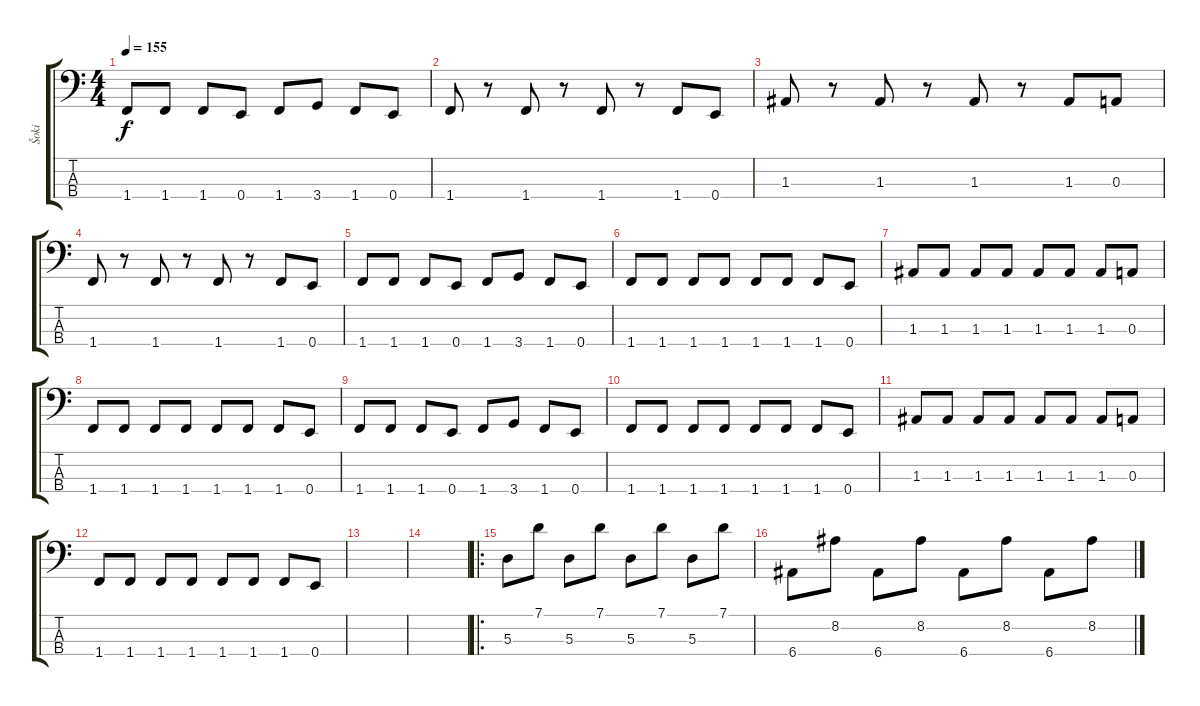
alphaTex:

\track ("Šoki" "Šoki") {instrument electricbassfinger}
\staff {score tabs}
\tuning (G2 D2 A1 E1) {hide}
\ts (4 4)
\tempo 155
\clef f4
\ks c
1.4.8{dy f} 1.4.8 1.4.8 0.4.8 1.4.8 3.4.8 1.4.8 0.4.8 |
1.4.8 r.8 1.4.8 r.8 1.4.8 r.8 1.4.8 0.4.8 |
1.3.8 r.8 1.3.8 r.8 1.3.8 r.8 1.3.8 0.3.8 |
1.4.8 r.8 1.4.8 r.8 1.4.8 r.8 1.4.8 0.4.8 |
1.4.8 1.4.8 1.4.8 0.4.8 1.4.8 3.4.8 1.4.8 0.4.8 |
1.4.8 1.4.8 1.4.8 1.4.8 1.4.8 1.4.8 1.4.8 0.4.8 |
1.3.8 1.3.8 1.3.8 1.3.8 1.3.8 1.3.8 1.3.8 0.3.8 |
1.4.8 1.4.8 1.4.8 1.4.8 1.4.8 1.4.8 1.4.8 0.4.8 |
1.4.8 1.4.8 1.4.8 0.4.8 1.4.8 3.4.8 1.4.8 0.4.8 |
1.4.8 1.4.8 1.4.8 1.4.8 1.4.8 1.4.8 1.4.8 0.4.8 |
1.3.8 1.3.8 1.3.8 1.3.8 1.3.8 1.3.8 1.3.8 0.3.8 |
1.4.8 1.4.8 1.4.8 1.4.8 1.4.8 1.4.8 1.4.8 0.4.8 |
|
|
\ro
5.3.8 7.1.8 5.3.8 7.1.8 5.3.8 7.1.8 5.3.8 7.1.8 |
6.4.8 8.2.8 6.4.8 8.2.8 6.4.8 8.2.8 6.4.8 8.2.8
